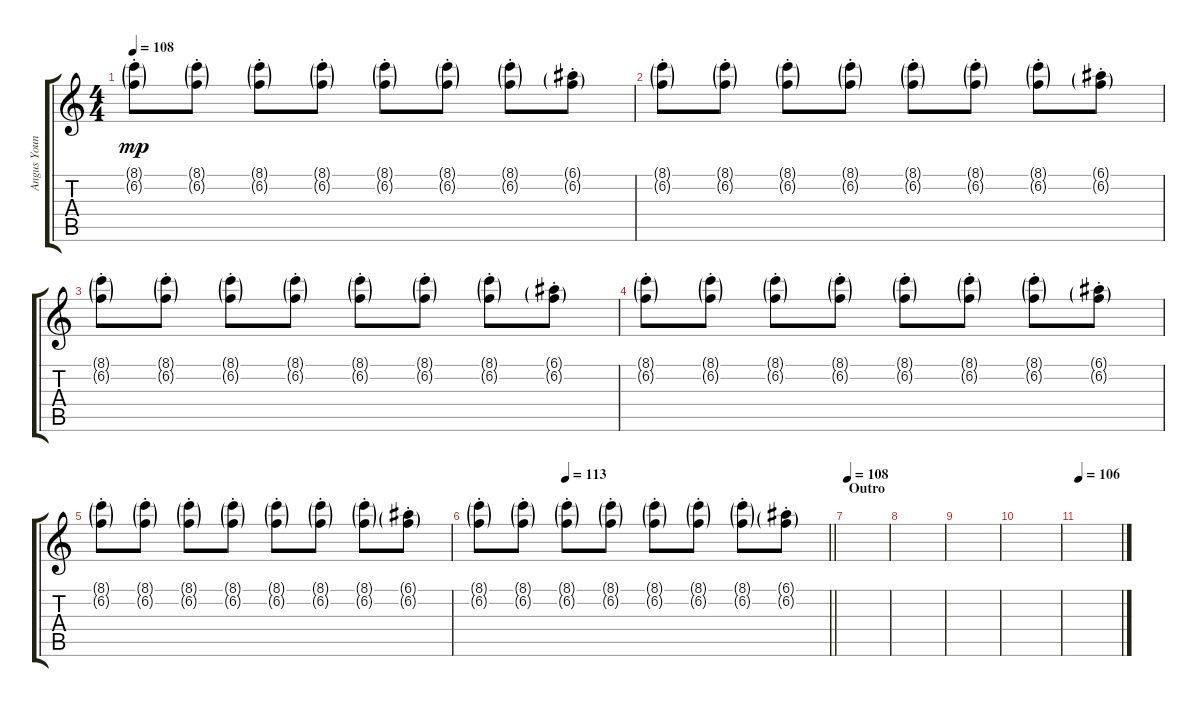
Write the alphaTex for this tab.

\track ("Angus Young Clean" "Angus Youn") {instrument electricguitarclean}
\staff {score tabs}
\tuning (E4 B3 G3 D3 A2 E2) {hide}
\ts (4 4)
\tempo 108
\clef g2
\ks c
(8.1{g st} 6.2{g st}).8{dy mp} (8.1{g st} 6.2{g st}).8 (8.1{g st} 6.2{g st}).8 (8.1{g st} 6.2{g st}).8 (8.1{g st} 6.2{g st}).8 (8.1{g st} 6.2{g st}).8 (8.1{g st} 6.2{g st}).8 (6.1{g st} 6.2{g st}).8 |
(8.1{g st} 6.2{g st}).8 (8.1{g st} 6.2{g st}).8 (8.1{g st} 6.2{g st}).8 (8.1{g st} 6.2{g st}).8 (8.1{g st} 6.2{g st}).8 (8.1{g st} 6.2{g st}).8 (8.1{g st} 6.2{g st}).8 (6.1{g st} 6.2{g st}).8 |
(8.1{g st} 6.2{g st}).8 (8.1{g st} 6.2{g st}).8 (8.1{g st} 6.2{g st}).8 (8.1{g st} 6.2{g st}).8 (8.1{g st} 6.2{g st}).8 (8.1{g st} 6.2{g st}).8 (8.1{g st} 6.2{g st}).8 (6.1{g st} 6.2{g st}).8 |
(8.1{g st} 6.2{g st}).8 (8.1{g st} 6.2{g st}).8 (8.1{g st} 6.2{g st}).8 (8.1{g st} 6.2{g st}).8 (8.1{g st} 6.2{g st}).8 (8.1{g st} 6.2{g st}).8 (8.1{g st} 6.2{g st}).8 (6.1{g st} 6.2{g st}).8 |
(8.1{g st} 6.2{g st}).8 (8.1{g st} 6.2{g st}).8 (8.1{g st} 6.2{g st}).8 (8.1{g st} 6.2{g st}).8 (8.1{g st} 6.2{g st}).8 (8.1{g st} 6.2{g st}).8 (8.1{g st} 6.2{g st}).8 (6.1{g st} 6.2{g st}).8 |
\tempo (113 0.25)
\barLineRight lightlight
(8.1{g st} 6.2{g st}).8 (8.1{g st} 6.2{g st}).8 (8.1{g st} 6.2{g st}).8 (8.1{g st} 6.2{g st}).8 (8.1{g st} 6.2{g st}).8 (8.1{g st} 6.2{g st}).8 (8.1{g st} 6.2{g st}).8 (6.1{g st} 6.2{g st}).8 |
\section ("" "Outro")
\tempo 108
|
|
|
|
\tempo 106
